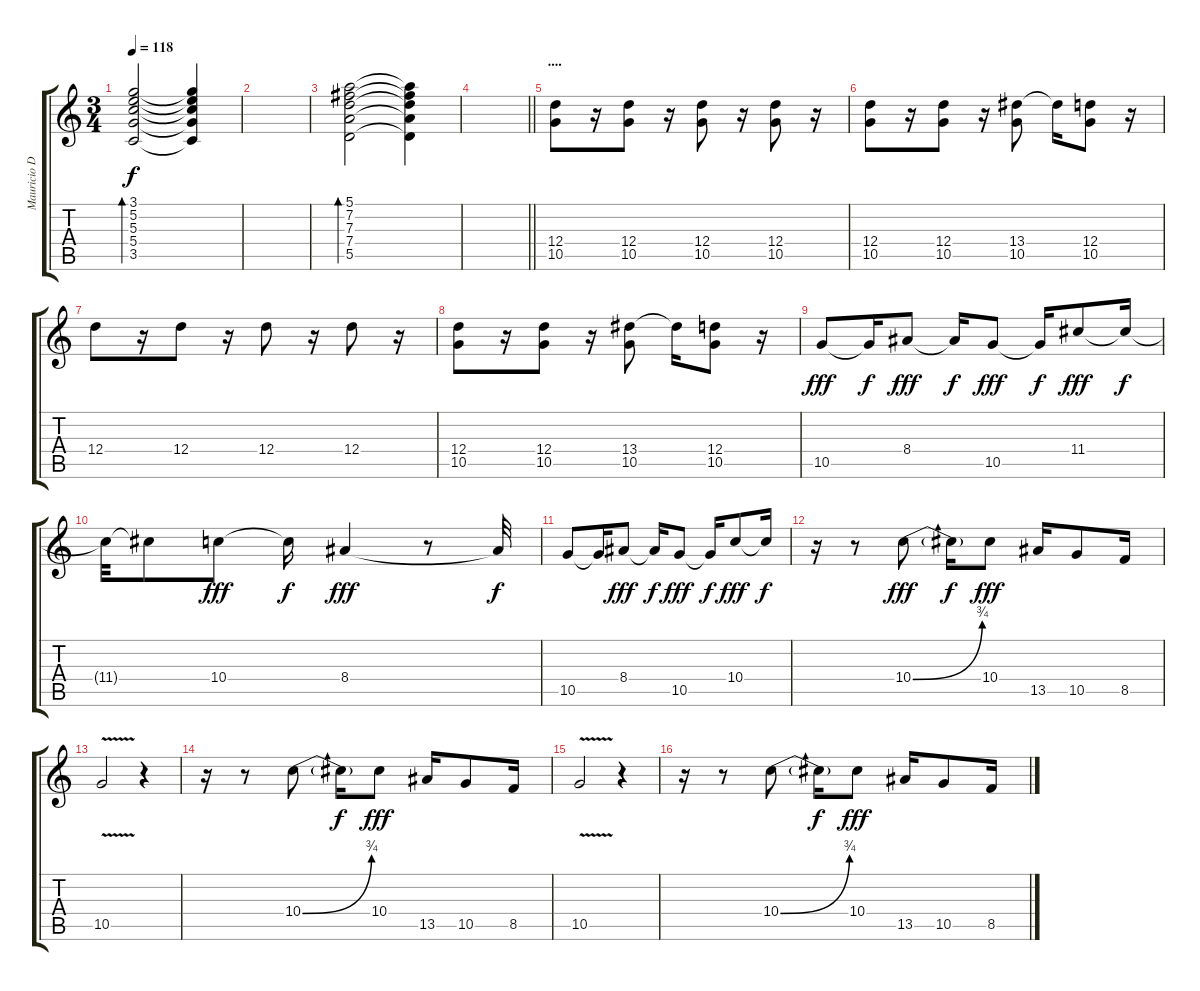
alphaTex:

\track ("Mauricio Duran" "Mauricio D") {instrument overdrivenguitar}
\staff {score tabs}
\tuning (E4 B3 G3 D3 A2 E2) {hide}
\ts (3 4)
\tempo 118
\clef g2
\ks c
(3.1 5.2 5.3 5.4 3.5).2{bd 240 dy f} (3.1{t} 5.2{t} 5.3{t} 5.4{t} 3.5{t}).4 |
|
(5.1 7.2 7.3 7.4 5.5).2{bd 240} (5.1{t} 7.2{t} 7.3{t} 7.4{t} 5.5{t}).4 |
\barLineRight lightlight
|
\section ("" "....")
(12.4 10.5).8{instrument overdrivenguitar} r.16 (12.4 10.5).8 r.16 (12.4 10.5).8 r.16 (12.4 10.5).8 r.16 |
(12.4 10.5).8{instrument overdrivenguitar} r.16 (12.4 10.5).8 r.16 (13.4 10.5).8 13.4{t}.16 (12.4 10.5).8 r.16 |
12.4.8{instrument overdrivenguitar} r.16 12.4.8 r.16 12.4.8 r.16 12.4.8 r.16 |
(12.4 10.5).8{instrument overdrivenguitar} r.16 (12.4 10.5).8 r.16 (13.4 10.5).8 13.4{t}.16 (12.4 10.5).8 r.16 |
10.5.8{dy fff} 10.5{t}.16{dy f} 8.4.8{dy fff} 8.4{t}.16{dy f} 10.5.8{dy fff} 10.5{t}.16{dy f} 11.4.8{dy fff} 11.4{t}.16{dy f} |
11.4{t}.32 11.4{t}.8 10.4.8{dy fff} 10.4{t}.16{dy f} 8.4.4{dy fff} r.8 8.4{t}.32{dy f} |
10.5.8 10.5{t}.16 8.4.8{dy fff} 8.4{t}.16{dy f} 10.5.8{dy fff} 10.5{t}.16{dy f} 10.4.8{dy fff} 10.4{t}.16{dy f} |
r.16 r.8 10.4{be (bend 0 0 60 3)}.8{dy fff} 10.4{t}.16{dy f} 10.4.8{dy fff} 13.5.16 10.5.8 8.5.16 |
10.5{v}.2 r.4 |
r.16 r.8 10.4{be (bend 0 0 60 3)}.8 10.4{t}.16{dy f} 10.4.8{dy fff} 13.5.16 10.5.8 8.5.16 |
10.5{v}.2 r.4 |
r.16 r.8 10.4{be (bend 0 0 60 3)}.8 10.4{t}.16{dy f} 10.4.8{dy fff} 13.5.16 10.5.8 8.5.16
